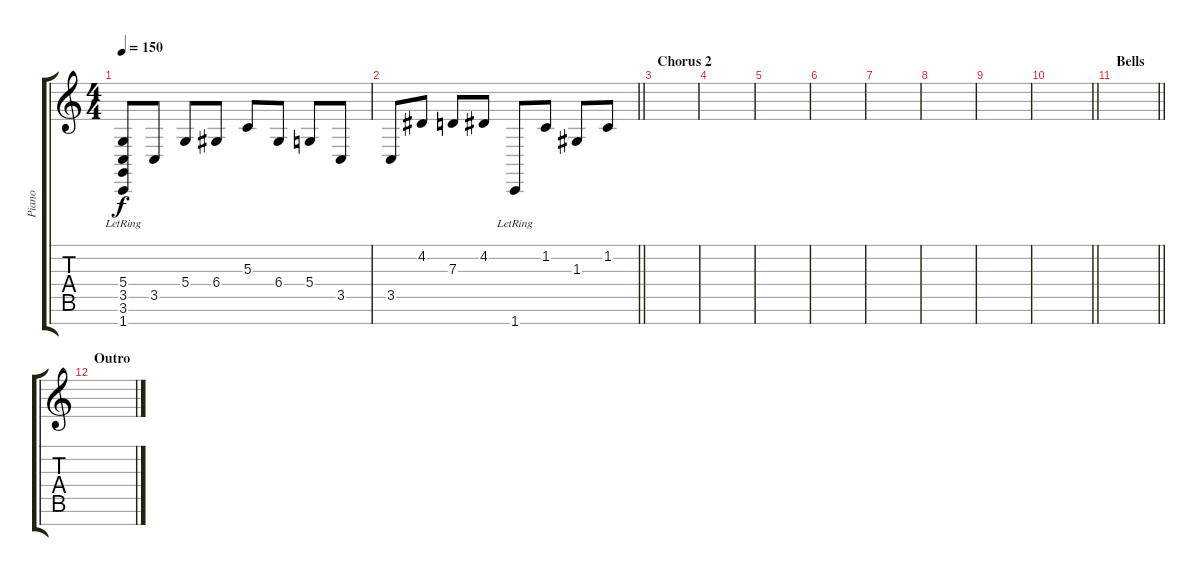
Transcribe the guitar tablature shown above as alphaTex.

\track ("Piano" "Piano") {instrument brightacousticpiano}
\staff {score tabs}
\tuning (E4 B3 G3 D3 A2 E2 B1) {hide}
\ts (4 4)
\tempo 150
\clef g2
\ks c
(5.4{lr} 3.5{lr} 3.6{lr} 1.7{lr}).8{dy f} 3.5.8 5.4.8 6.4.8 5.3.8 6.4.8 5.4.8 3.5.8 |
\barLineRight lightlight
3.5.8 4.2.8 7.3.8 4.2.8 1.7{lr}.8 1.2.8 1.3.8 1.2.8 |
\section ("" "Chorus 2")
|
|
|
|
|
|
|
\barLineRight lightlight
|
\section ("" "Bells")
\barLineRight lightlight
|
\section ("" "Outro")
